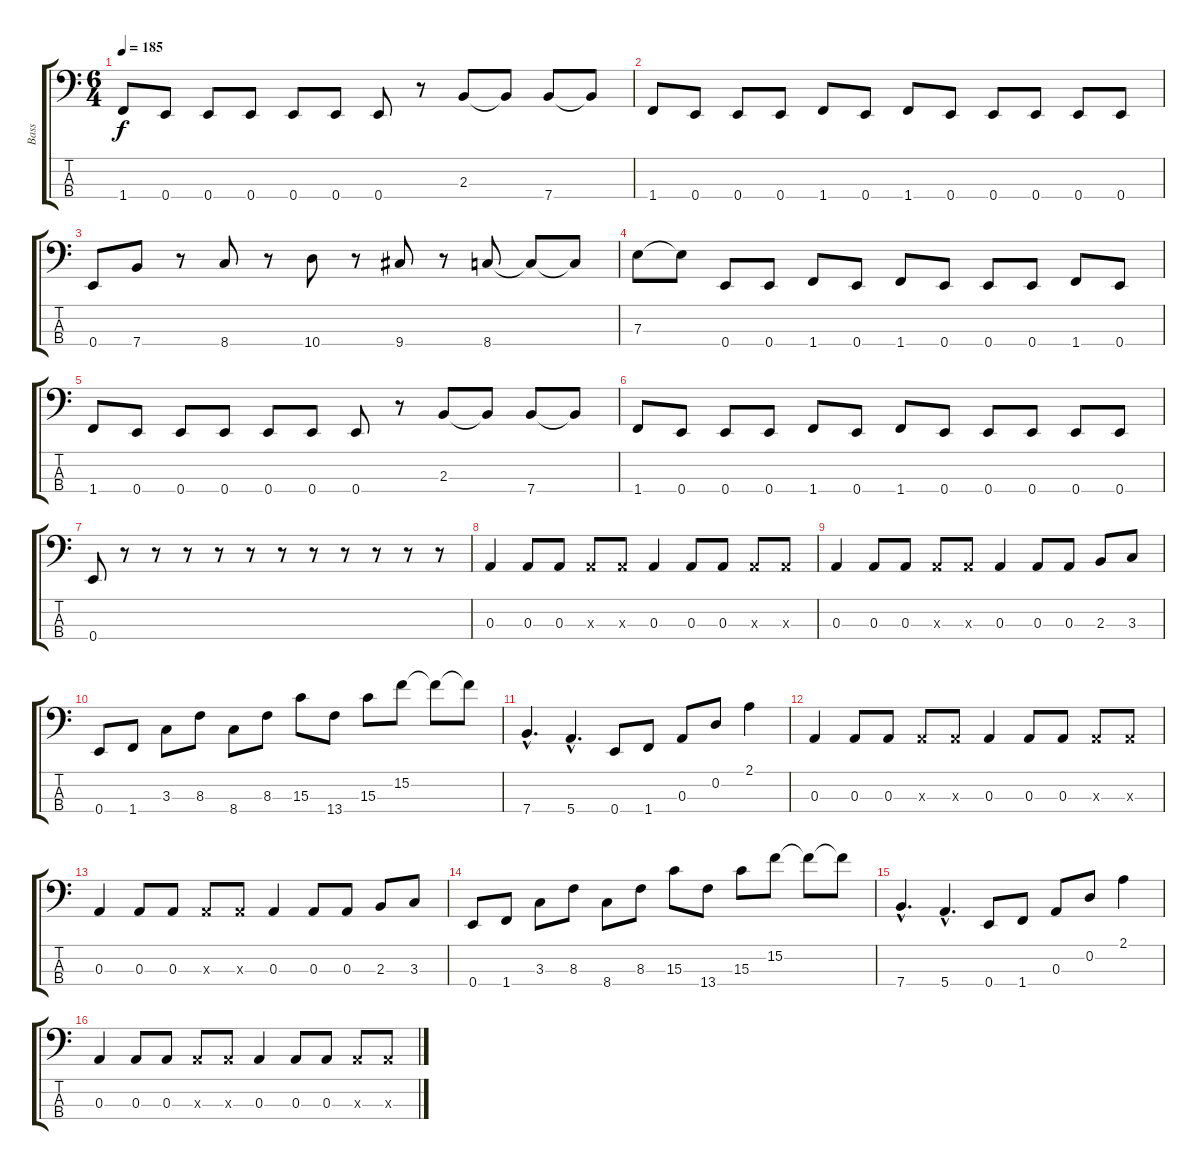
\track ("Bass" "Bass") {instrument electricbassfinger}
\staff {score tabs}
\tuning (G2 D2 A1 E1) {hide}
\ts (6 4)
\tempo 185
\clef f4
\ks c
1.4.8{dy f} 0.4.8 0.4.8 0.4.8 0.4.8 0.4.8 0.4.8 r.8 2.3.8 2.3{t}.8 7.4.8 7.4{t}.8 |
1.4.8 0.4.8 0.4.8 0.4.8 1.4.8 0.4.8 1.4.8 0.4.8 0.4.8 0.4.8 0.4.8 0.4.8 |
0.4.8 7.4.8 r.8 8.4.8 r.8 10.4.8 r.8 9.4.8 r.8 8.4.8 8.4{t}.8 8.4{t}.8 |
7.3.8 7.3{t}.8 0.4.8 0.4.8 1.4.8 0.4.8 1.4.8 0.4.8 0.4.8 0.4.8 1.4.8 0.4.8 |
1.4.8 0.4.8 0.4.8 0.4.8 0.4.8 0.4.8 0.4.8 r.8 2.3.8 2.3{t}.8 7.4.8 7.4{t}.8 |
1.4.8 0.4.8 0.4.8 0.4.8 1.4.8 0.4.8 1.4.8 0.4.8 0.4.8 0.4.8 0.4.8 0.4.8 |
0.4.8 r.8 r.8 r.8 r.8 r.8 r.8 r.8 r.8 r.8 r.8 r.8 |
0.3.4 0.3.8 0.3.8 0.3{x}.8 0.3{x}.8 0.3.4 0.3.8 0.3.8 0.3{x}.8 0.3{x}.8 |
0.3.4 0.3.8 0.3.8 0.3{x}.8 0.3{x}.8 0.3.4 0.3.8 0.3.8 2.3.8 3.3.8 |
0.4.8 1.4.8 3.3.8 8.3.8 8.4.8 8.3.8 15.3.8 13.4.8 15.3.8 15.2.8 15.2{t}.8 15.2{t}.8 |
7.4{hac}.4{d} 5.4{hac}.4{d} 0.4.8 1.4.8 0.3.8 0.2.8 2.1.4 |
0.3.4 0.3.8 0.3.8 0.3{x}.8 0.3{x}.8 0.3.4 0.3.8 0.3.8 0.3{x}.8 0.3{x}.8 |
0.3.4 0.3.8 0.3.8 0.3{x}.8 0.3{x}.8 0.3.4 0.3.8 0.3.8 2.3.8 3.3.8 |
0.4.8 1.4.8 3.3.8 8.3.8 8.4.8 8.3.8 15.3.8 13.4.8 15.3.8 15.2.8 15.2{t}.8 15.2{t}.8 |
7.4{hac}.4{d} 5.4{hac}.4{d} 0.4.8 1.4.8 0.3.8 0.2.8 2.1.4 |
0.3.4 0.3.8 0.3.8 0.3{x}.8 0.3{x}.8 0.3.4 0.3.8 0.3.8 0.3{x}.8 0.3{x}.8
